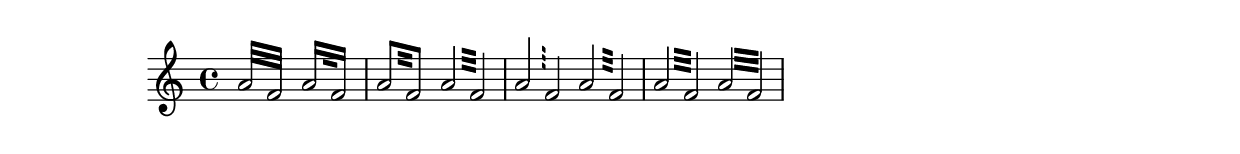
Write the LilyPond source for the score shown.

%% DO NOT EDIT this file manually; it is automatically
%% generated from LSR http://lsr.dsi.unimi.it
%% Make any changes in LSR itself, or in Documentation/snippets/new/ ,
%% and then run scripts/auxiliar/makelsr.py
%%
%% This file is in the public domain.
\version "2.14.0"

\header {
  lsrtags = "rhythms, repeats"

  texidoc = "
If a tremolo's total duration is less than a quarter-note, or exactly a
half-note, or between a half-note and a whole-note, it is normally
typeset with all beams touching the stems.  Certain engraving styles
typeset some of these beams as centered floating beams that do not
touch the stems.  The number of floating beams in this type of tremolo
is controlled with the @code{'gap-count } property of the @code{Beam}
object, and the size of the gaps between beams and stems is set with
the @code{'gap} property.



"
  doctitle = "Engraving tremolos with floating beams"
} % begin verbatim

\relative c'' {
  \repeat tremolo 8 { a32 f }
  \override Beam #'gap-count = #1
  \repeat tremolo 8 { a32 f }
  \override Beam #'gap-count = #2
  \repeat tremolo 8 { a32 f }
  \override Beam #'gap-count = #3
  \repeat tremolo 8 { a32 f }

  \override Beam #'gap-count = #3
  \override Beam #'gap = #1.33
  \repeat tremolo 8 { a32 f }
  \override Beam #'gap = #1
  \repeat tremolo 8 { a32 f }
  \override Beam #'gap = #0.67
  \repeat tremolo 8 { a32 f }
  \override Beam #'gap = #0.33
  \repeat tremolo 8 { a32 f }
}




